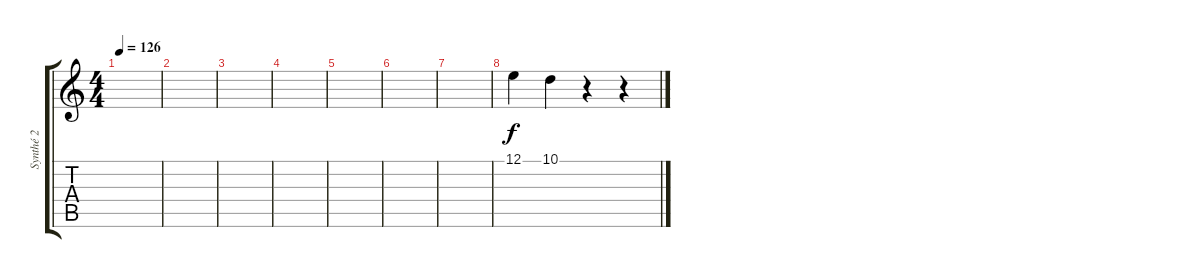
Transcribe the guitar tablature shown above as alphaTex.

\track ("Synthé 2" "Synthé 2") {instrument electricpiano1}
\staff {score tabs}
\tuning (E4 B3 G3 D3 A2 E2) {hide}
\ts (4 4)
\tempo 126
\clef g2
\ks c
|
|
|
|
|
|
|
12.1.4 10.1.4{dy f} r.4 r.4
